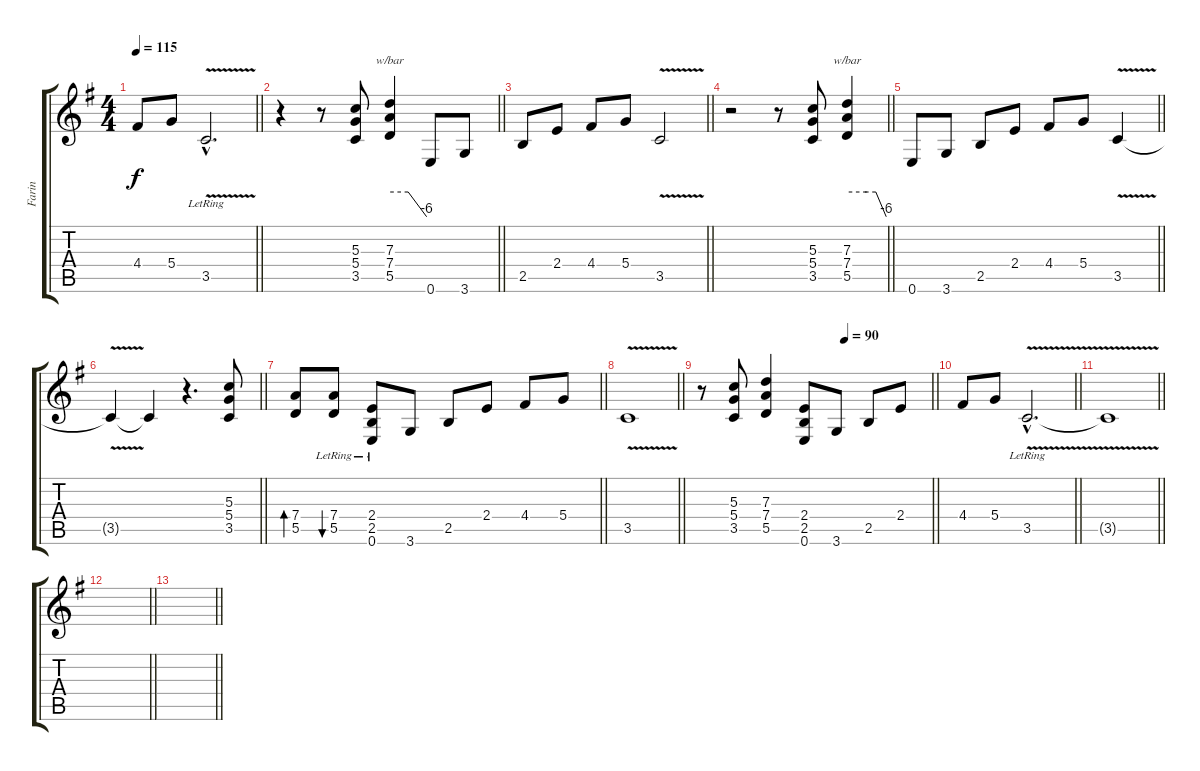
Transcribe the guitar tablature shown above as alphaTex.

\track ("Farin" "Farin") {instrument distortionguitar}
\staff {score tabs}
\tuning (E4 B3 G3 D3 A2 E2) {hide}
\ts (4 4)
\tempo 115
\clef g2
\barLineRight lightlight
\ks eminor
4.4.8{dy f} 5.4.8 3.5{v hac lr}.2{d} |
\barLineRight lightlight
r.4 r.8 (5.3 5.4 3.5).8 (7.3 7.4 5.5).4{tbe (custom default 0 0 30 0 60 -24)} 0.6.8 3.6.8 |
\barLineRight lightlight
2.5.8 2.4.8 4.4.8 5.4.8 3.5{v}.2 |
\barLineRight lightlight
r.2 r.8 (5.3 5.4 3.5).8 (7.3 7.4 5.5).4{tbe (custom default 0 0 30 0 44 0 60 -24)} |
\barLineRight lightlight
0.6.8 3.6.8 2.5.8 2.4.8 4.4.8 5.4.8 3.5{v}.4 |
\barLineRight lightlight
3.5{t}.4 3.5{t}.4 r.4{d} (5.3 5.4 3.5).8 |
\barLineRight lightlight
(7.4 5.5).8{bd 30} (7.4 5.5{lr}).8{bu 30} (2.4{lr} 2.5{lr} 0.6).8 3.6.8 2.5.8 2.4.8 4.4.8 5.4.8 |
\barLineRight lightlight
3.5{v}.1 |
\tempo (90 0.625)
\barLineRight lightlight
r.8 (5.3 5.4 3.5).8 (7.3 7.4 5.5).4 (2.4 2.5 0.6).8 3.6.8 2.5.8 2.4.8 |
\barLineRight lightlight
4.4.8 5.4.8 3.5{v hac lr}.2{d volume 0} |
\barLineRight lightlight
3.5{t}.1 |
\barLineRight lightlight
|
\barLineRight lightlight
